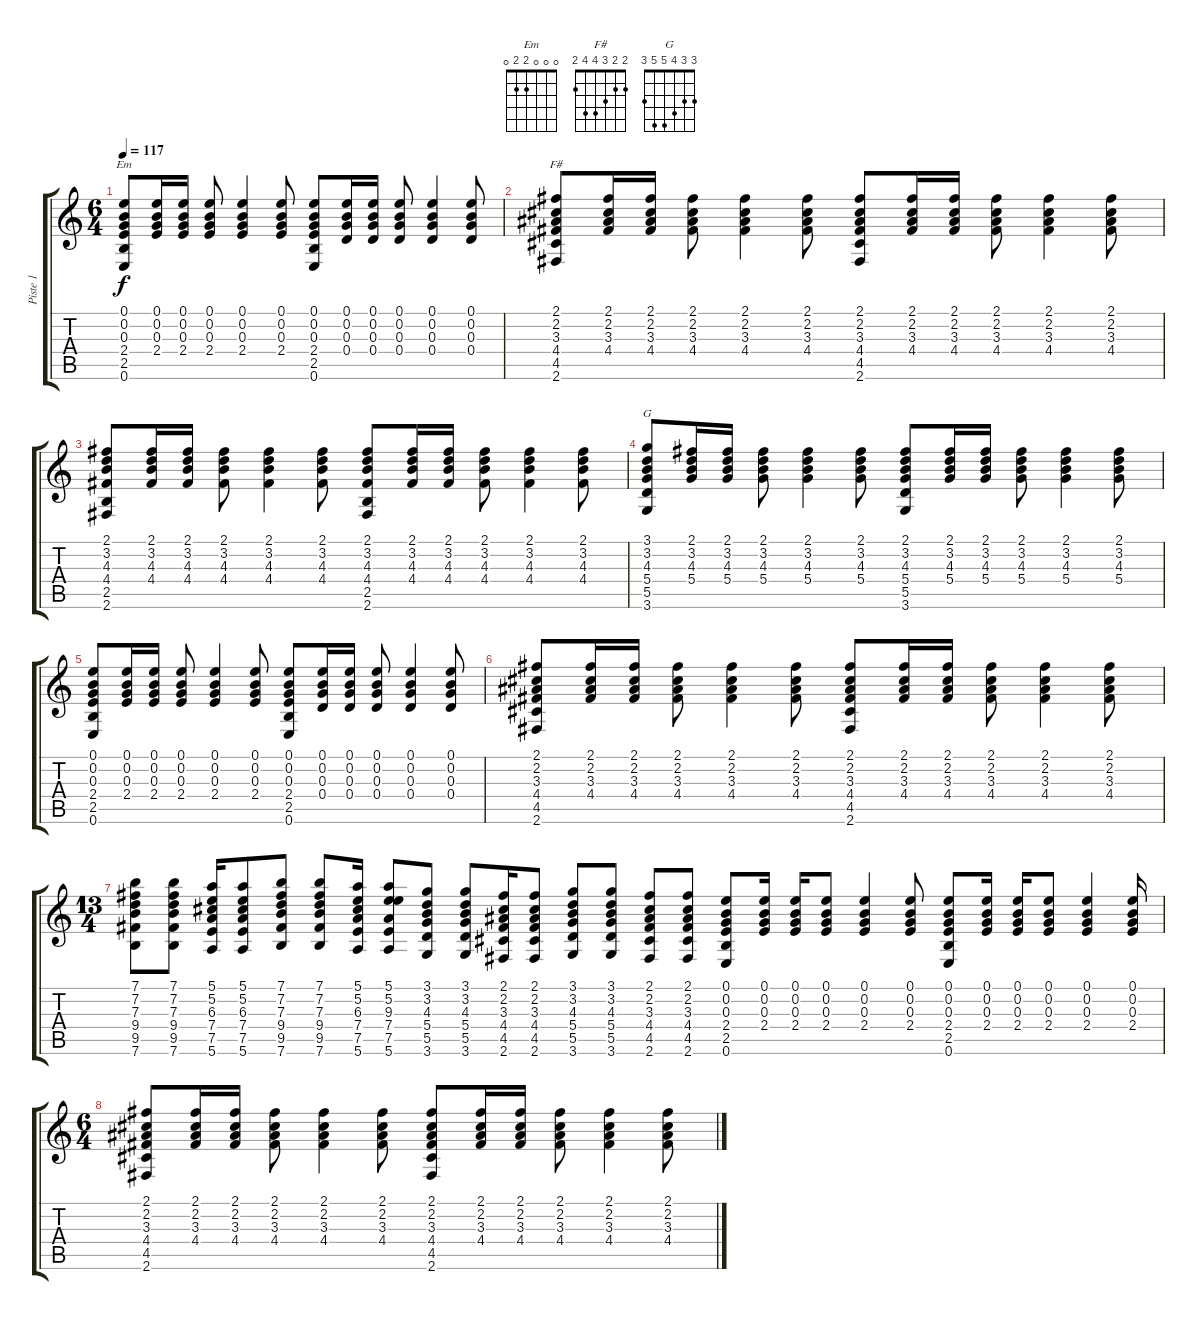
\track ("Piste 1" "Piste 1") {instrument acousticguitarnylon}
\staff {score tabs}
\tuning (E4 B3 G3 D3 A2 E2) {hide}
\chord ("Em" 0 0 0 2 2 0)
\chord ("F#" 2 2 3 4 4 2)
\chord ("G" 3 3 4 5 5 3)
\ts (6 4)
\tempo 117
\clef g2
\ks c
(0.1 0.2 0.3 2.4 2.5 0.6).8{ch "Em" dy f} (0.1 0.2 0.3 2.4).16 (0.1 0.2 0.3 2.4).16 (0.1 0.2 0.3 2.4).8 (0.1 0.2 0.3 2.4).4 (0.1 0.2 0.3 2.4).8 (0.1 0.2 0.3 2.4 2.5 0.6).8 (0.1 0.2 0.3 0.4).16 (0.1 0.2 0.3 0.4).16 (0.1 0.2 0.3 0.4).8 (0.1 0.2 0.3 0.4).4 (0.1 0.2 0.3 0.4).8 |
(2.1 2.2 3.3 4.4 4.5 2.6).8{ch "F#"} (2.1 2.2 3.3 4.4).16 (2.1 2.2 3.3 4.4).16 (2.1 2.2 3.3 4.4).8 (2.1 2.2 3.3 4.4).4 (2.1 2.2 3.3 4.4).8 (2.1 2.2 3.3 4.4 4.5 2.6).8 (2.1 2.2 3.3 4.4).16 (2.1 2.2 3.3 4.4).16 (2.1 2.2 3.3 4.4).8 (2.1 2.2 3.3 4.4).4 (2.1 2.2 3.3 4.4).8 |
(2.1 3.2 4.3 4.4 2.5 2.6).8 (2.1 3.2 4.3 4.4).16 (2.1 3.2 4.3 4.4).16 (2.1 3.2 4.3 4.4).8 (2.1 3.2 4.3 4.4).4 (2.1 3.2 4.3 4.4).8 (2.1 3.2 4.3 4.4 2.5 2.6).8 (2.1 3.2 4.3 4.4).16 (2.1 3.2 4.3 4.4).16 (2.1 3.2 4.3 4.4).8 (2.1 3.2 4.3 4.4).4 (2.1 3.2 4.3 4.4).8 |
(3.1 3.2 4.3 5.4 5.5 3.6).8{ch "G"} (2.1 3.2 4.3 5.4).16 (2.1 3.2 4.3 5.4).16 (2.1 3.2 4.3 5.4).8 (2.1 3.2 4.3 5.4).4 (2.1 3.2 4.3 5.4).8 (2.1 3.2 4.3 5.4 5.5 3.6).8 (2.1 3.2 4.3 5.4).16 (2.1 3.2 4.3 5.4).16 (2.1 3.2 4.3 5.4).8 (2.1 3.2 4.3 5.4).4 (2.1 3.2 4.3 5.4).8 |
(0.1 0.2 0.3 2.4 2.5 0.6).8 (0.1 0.2 0.3 2.4).16 (0.1 0.2 0.3 2.4).16 (0.1 0.2 0.3 2.4).8 (0.1 0.2 0.3 2.4).4 (0.1 0.2 0.3 2.4).8 (0.1 0.2 0.3 2.4 2.5 0.6).8 (0.1 0.2 0.3 0.4).16 (0.1 0.2 0.3 0.4).16 (0.1 0.2 0.3 0.4).8 (0.1 0.2 0.3 0.4).4 (0.1 0.2 0.3 0.4).8 |
(2.1 2.2 3.3 4.4 4.5 2.6).8 (2.1 2.2 3.3 4.4).16 (2.1 2.2 3.3 4.4).16 (2.1 2.2 3.3 4.4).8 (2.1 2.2 3.3 4.4).4 (2.1 2.2 3.3 4.4).8 (2.1 2.2 3.3 4.4 4.5 2.6).8 (2.1 2.2 3.3 4.4).16 (2.1 2.2 3.3 4.4).16 (2.1 2.2 3.3 4.4).8 (2.1 2.2 3.3 4.4).4 (2.1 2.2 3.3 4.4).8 |
\ts (13 4)
(7.1 7.2 7.3 9.4 9.5 7.6).8 (7.1 7.2 7.3 9.4 9.5 7.6).8 (5.1 5.2 6.3 7.4 7.5 5.6).16 (5.1 5.2 6.3 7.4 7.5 5.6).8 (7.1 7.2 7.3 9.4 9.5 7.6).8 (7.1 7.2 7.3 9.4 9.5 7.6).8 (5.1 5.2 6.3 7.4 7.5 5.6).16 (5.1 5.2 9.3 7.4 7.5 5.6).8 (3.1 3.2 4.3 5.4 5.5 3.6).8 (3.1 3.2 4.3 5.4 5.5 3.6).8 (2.1 2.2 3.3 4.4 4.5 2.6).16 (2.1 2.2 3.3 4.4 4.5 2.6).8 (3.1 3.2 4.3 5.4 5.5 3.6).8 (3.1 3.2 4.3 5.4 5.5 3.6).8 (2.1 2.2 3.3 4.4 4.5 2.6).8 (2.1 2.2 3.3 4.4 4.5 2.6).8 (0.1 0.2 0.3 2.4 2.5 0.6).8 (0.1 0.2 0.3 2.4).16 (0.1 0.2 0.3 2.4).16 (0.1 0.2 0.3 2.4).8 (0.1 0.2 0.3 2.4).4 (0.1 0.2 0.3 2.4).8 (0.1 0.2 0.3 2.4 2.5 0.6).8 (0.1 0.2 0.3 2.4).16 (0.1 0.2 0.3 2.4).16 (0.1 0.2 0.3 2.4).8 (0.1 0.2 0.3 2.4).4 (0.1 0.2 0.3 2.4).16 |
\ts (6 4)
(2.1 2.2 3.3 4.4 4.5 2.6).8 (2.1 2.2 3.3 4.4).16 (2.1 2.2 3.3 4.4).16 (2.1 2.2 3.3 4.4).8 (2.1 2.2 3.3 4.4).4 (2.1 2.2 3.3 4.4).8 (2.1 2.2 3.3 4.4 4.5 2.6).8 (2.1 2.2 3.3 4.4).16 (2.1 2.2 3.3 4.4).16 (2.1 2.2 3.3 4.4).8 (2.1 2.2 3.3 4.4).4 (2.1 2.2 3.3 4.4).8
